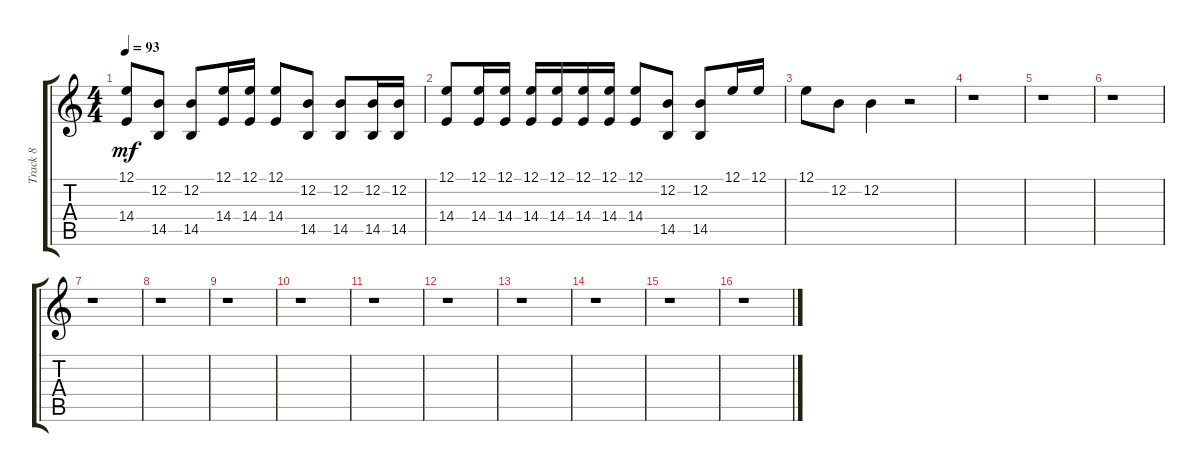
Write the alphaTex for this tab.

\track ("Track 8" "Track 8") {instrument synthvoice}
\staff {score tabs}
\tuning (E4 B3 G3 D3 A2 E2) {hide}
\ts (4 4)
\tempo 93
\clef g2
\ks c
(12.1 14.4).8{dy mf} (12.2 14.5).8 (12.2 14.5).8 (12.1 14.4).16 (12.1 14.4).16 (12.1 14.4).8 (12.2 14.5).8 (12.2 14.5).8 (12.2 14.5).16 (12.2 14.5).16 |
(12.1 14.4).8 (12.1 14.4).16 (12.1 14.4).16 (12.1 14.4).16 (12.1 14.4).16 (12.1 14.4).16 (12.1 14.4).16 (12.1 14.4).8 (12.2 14.5).8 (12.2 14.5).8 12.1.16 12.1.16 |
12.1.8 12.2.8 12.2.4 r.2 |
r.1 |
r.1 |
r.1 |
r.1 |
r.1 |
r.1 |
r.1 |
r.1 |
r.1 |
r.1 |
r.1 |
r.1 |
r.1
